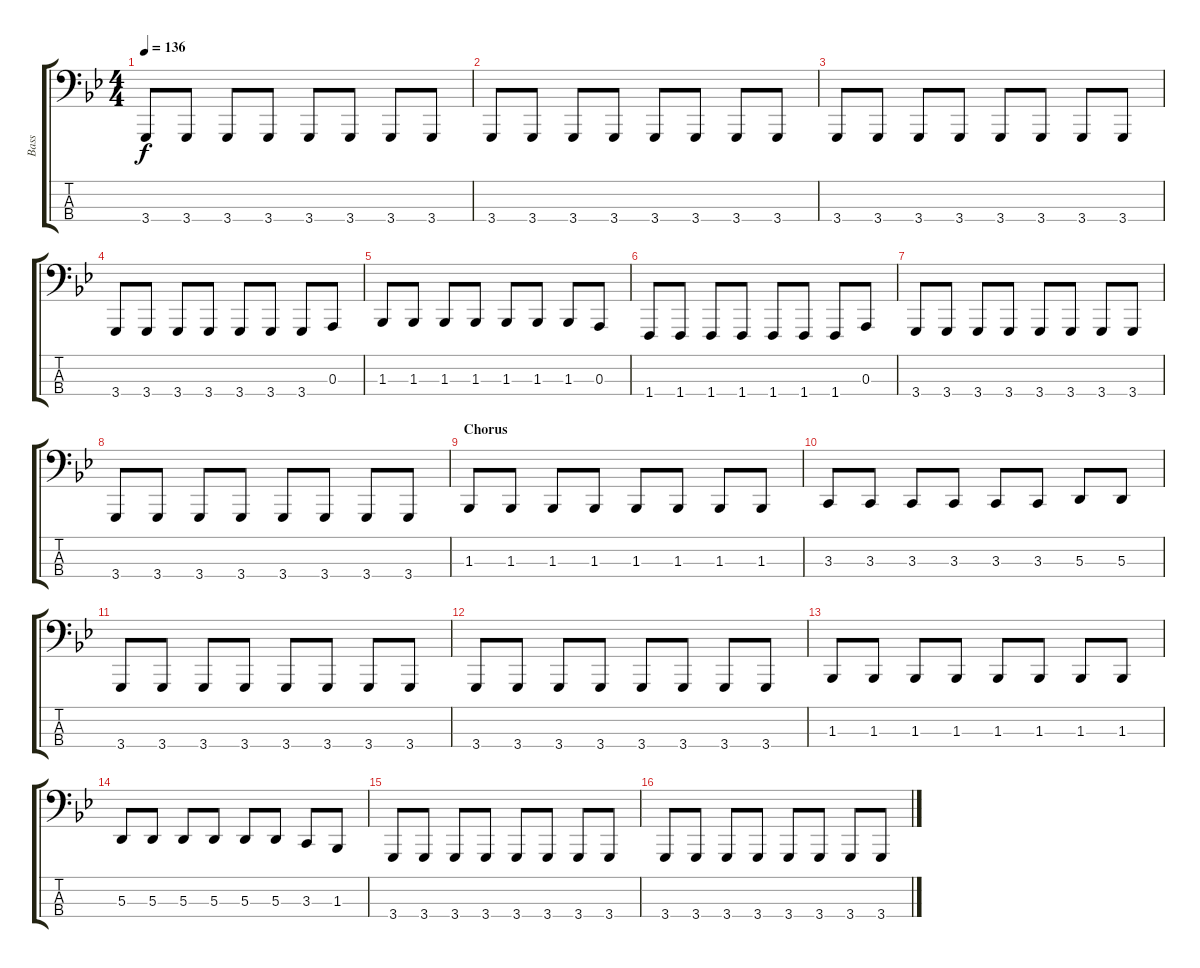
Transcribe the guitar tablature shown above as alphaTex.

\track ("Bass" "Bass") {instrument lead8bassandlead}
\staff {score tabs}
\tuning (G2 D2 A1 E1) {hide}
\ts (4 4)
\tempo 136
\clef f4
\ks gminor
3.4.8{dy f} 3.4.8 3.4.8 3.4.8 3.4.8 3.4.8 3.4.8 3.4.8 |
3.4.8 3.4.8 3.4.8 3.4.8 3.4.8 3.4.8 3.4.8 3.4.8 |
3.4.8 3.4.8 3.4.8 3.4.8 3.4.8 3.4.8 3.4.8 3.4.8 |
3.4.8 3.4.8 3.4.8 3.4.8 3.4.8 3.4.8 3.4.8 0.3.8 |
1.3.8 1.3.8 1.3.8 1.3.8 1.3.8 1.3.8 1.3.8 0.3.8 |
1.4.8 1.4.8 1.4.8 1.4.8 1.4.8 1.4.8 1.4.8 0.3.8 |
3.4.8 3.4.8 3.4.8 3.4.8 3.4.8 3.4.8 3.4.8 3.4.8 |
3.4.8 3.4.8 3.4.8 3.4.8 3.4.8 3.4.8 3.4.8 3.4.8 |
\section ("" "Chorus")
1.3.8 1.3.8 1.3.8 1.3.8 1.3.8 1.3.8 1.3.8 1.3.8 |
3.3.8 3.3.8 3.3.8 3.3.8 3.3.8 3.3.8 5.3.8 5.3.8 |
3.4.8 3.4.8 3.4.8 3.4.8 3.4.8 3.4.8 3.4.8 3.4.8 |
3.4.8 3.4.8 3.4.8 3.4.8 3.4.8 3.4.8 3.4.8 3.4.8 |
1.3.8 1.3.8 1.3.8 1.3.8 1.3.8 1.3.8 1.3.8 1.3.8 |
5.3.8 5.3.8 5.3.8 5.3.8 5.3.8 5.3.8 3.3.8 1.3.8 |
3.4.8 3.4.8 3.4.8 3.4.8 3.4.8 3.4.8 3.4.8 3.4.8 |
3.4.8 3.4.8 3.4.8 3.4.8 3.4.8 3.4.8 3.4.8 3.4.8
